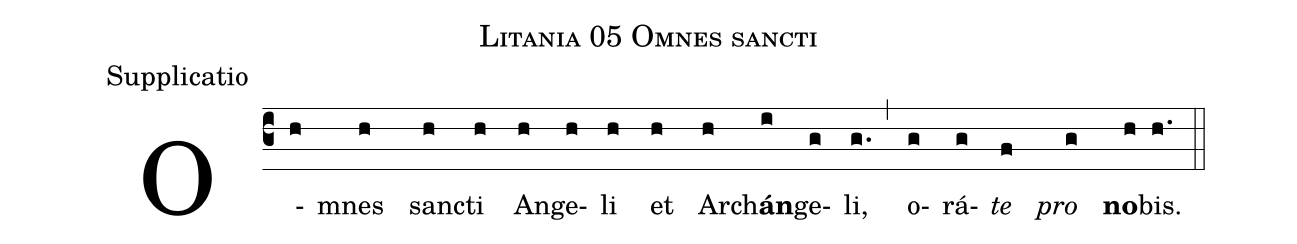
name:Litania 05 Omnes sancti ;
office-part:Supplicatio;
%%
(c3) O(h)mnes(h) san(h)cti(h) An(h)ge(h)li(h) et(h) Ar(h)ch<b>án</b>(i)ge(g)li,(g.) (,) o(g)rá(g)<i>te</i>(f) <i>pro</i>(g) <b>no</b>(h)bis.(h.) (::) (z)
